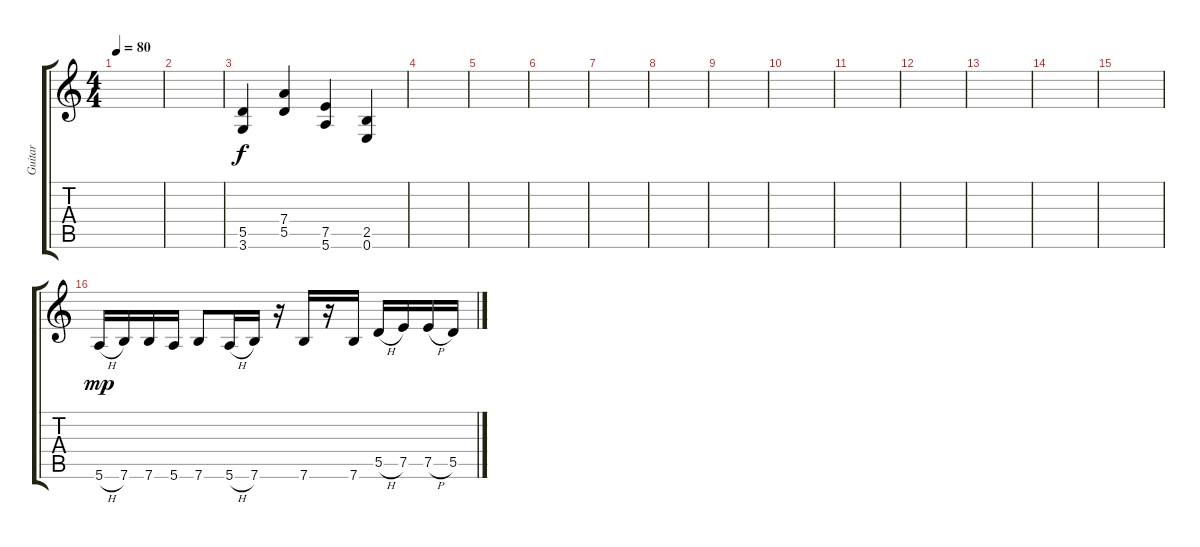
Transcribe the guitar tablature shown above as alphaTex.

\track ("Guitar" "Guitar") {instrument overdrivenguitar}
\staff {score tabs}
\tuning (E4 B3 G3 D3 A2 E2) {hide}
\ts (4 4)
\tempo 80
\clef g2
\ks c
|
|
(5.5 3.6).4 (7.4 5.5).4 (7.5 5.6).4 (2.5 0.6).4 |
|
|
|
|
|
|
|
|
|
|
|
|
5.6{h}.16{dy mp} 7.6.16 7.6.16 5.6.16 7.6.8 5.6{h}.16 7.6.16 r.16 7.6.16 r.16 7.6.16 5.5{h}.16 7.5.16 7.5{h}.16 5.5.16
